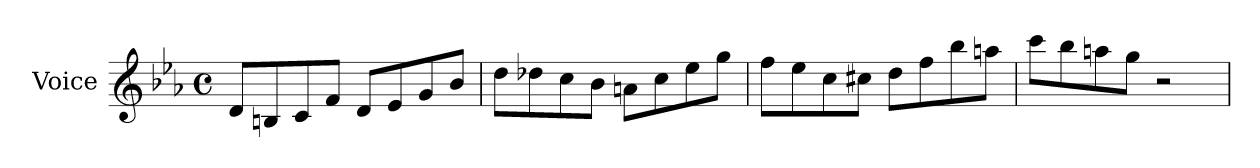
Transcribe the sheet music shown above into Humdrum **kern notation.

**kern
*part1
*staff1
*I"Voice
*I'Voice
*clefG2
*k[b-e-a-]
*M4/4
*met(c)
=1
8d/L
8Bn/
8c/
8f/J
8d/L
8e-/
8g/
8b-/J
=2
8dd\L
8dd-X\
8cc\
8b-\J
8an\L
8cc\
8ee-\
8gg\J
=3
8ff\L
8ee-\
8cc\
8cc#X\J
8dd\L
8ff\
8bb-\
8aan\J
=4
8ccc\L
8bb-\
8aan\
8gg\J
2rcc
=
*-
